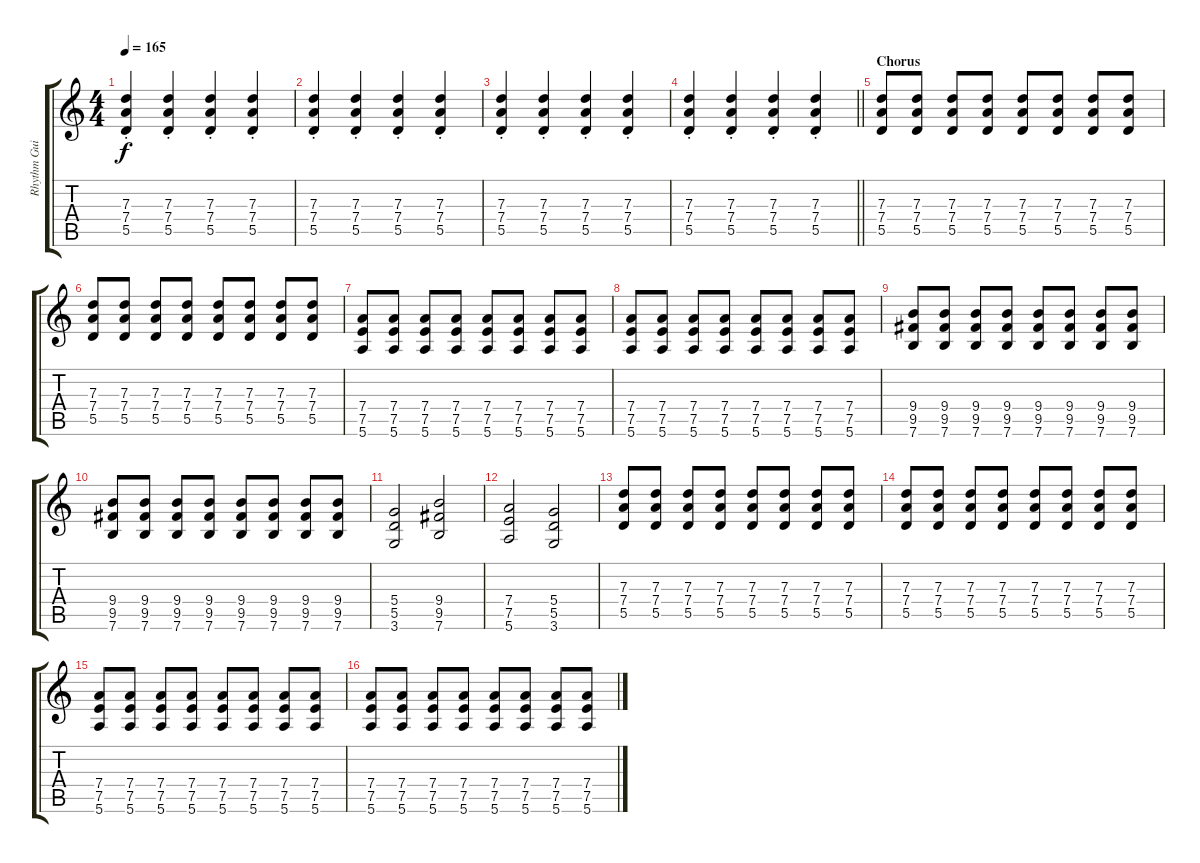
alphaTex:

\track ("Rhythm Guitar" "Rhythm Gui") {instrument overdrivenguitar}
\staff {score tabs}
\tuning (E4 B3 G3 D3 A2 E2) {hide}
\ts (4 4)
\tempo 165
\clef g2
\ks c
(7.3{st} 7.4{st} 5.5{st}).4{dy f} (7.3{st} 7.4{st} 5.5{st}).4 (7.3{st} 7.4{st} 5.5{st}).4 (7.3{st} 7.4{st} 5.5{st}).4 |
(7.3{st} 7.4{st} 5.5{st}).4 (7.3{st} 7.4{st} 5.5{st}).4 (7.3{st} 7.4{st} 5.5{st}).4 (7.3{st} 7.4{st} 5.5{st}).4 |
(7.3{st} 7.4{st} 5.5{st}).4 (7.3{st} 7.4{st} 5.5{st}).4 (7.3{st} 7.4{st} 5.5{st}).4 (7.3{st} 7.4{st} 5.5{st}).4 |
\barLineRight lightlight
(7.3{st} 7.4{st} 5.5{st}).4 (7.3{st} 7.4{st} 5.5{st}).4 (7.3{st} 7.4{st} 5.5{st}).4 (7.3{st} 7.4{st} 5.5{st}).4 |
\section ("" "Chorus")
(7.3 7.4 5.5).8 (7.3 7.4 5.5).8 (7.3 7.4 5.5).8 (7.3 7.4 5.5).8 (7.3 7.4 5.5).8 (7.3 7.4 5.5).8 (7.3 7.4 5.5).8 (7.3 7.4 5.5).8 |
(7.3 7.4 5.5).8 (7.3 7.4 5.5).8 (7.3 7.4 5.5).8 (7.3 7.4 5.5).8 (7.3 7.4 5.5).8 (7.3 7.4 5.5).8 (7.3 7.4 5.5).8 (7.3 7.4 5.5).8 |
(7.4 7.5 5.6).8 (7.4 7.5 5.6).8 (7.4 7.5 5.6).8 (7.4 7.5 5.6).8 (7.4 7.5 5.6).8 (7.4 7.5 5.6).8 (7.4 7.5 5.6).8 (7.4 7.5 5.6).8 |
(7.4 7.5 5.6).8 (7.4 7.5 5.6).8 (7.4 7.5 5.6).8 (7.4 7.5 5.6).8 (7.4 7.5 5.6).8 (7.4 7.5 5.6).8 (7.4 7.5 5.6).8 (7.4 7.5 5.6).8 |
(9.4 9.5 7.6).8 (9.4 9.5 7.6).8 (9.4 9.5 7.6).8 (9.4 9.5 7.6).8 (9.4 9.5 7.6).8 (9.4 9.5 7.6).8 (9.4 9.5 7.6).8 (9.4 9.5 7.6).8 |
(9.4 9.5 7.6).8 (9.4 9.5 7.6).8 (9.4 9.5 7.6).8 (9.4 9.5 7.6).8 (9.4 9.5 7.6).8 (9.4 9.5 7.6).8 (9.4 9.5 7.6).8 (9.4 9.5 7.6).8 |
(5.4 5.5 3.6).2 (9.4 9.5 7.6).2 |
(7.4 7.5 5.6).2 (5.4 5.5 3.6).2 |
(7.3 7.4 5.5).8 (7.3 7.4 5.5).8 (7.3 7.4 5.5).8 (7.3 7.4 5.5).8 (7.3 7.4 5.5).8 (7.3 7.4 5.5).8 (7.3 7.4 5.5).8 (7.3 7.4 5.5).8 |
(7.3 7.4 5.5).8 (7.3 7.4 5.5).8 (7.3 7.4 5.5).8 (7.3 7.4 5.5).8 (7.3 7.4 5.5).8 (7.3 7.4 5.5).8 (7.3 7.4 5.5).8 (7.3 7.4 5.5).8 |
(7.4 7.5 5.6).8 (7.4 7.5 5.6).8 (7.4 7.5 5.6).8 (7.4 7.5 5.6).8 (7.4 7.5 5.6).8 (7.4 7.5 5.6).8 (7.4 7.5 5.6).8 (7.4 7.5 5.6).8 |
(7.4 7.5 5.6).8 (7.4 7.5 5.6).8 (7.4 7.5 5.6).8 (7.4 7.5 5.6).8 (7.4 7.5 5.6).8 (7.4 7.5 5.6).8 (7.4 7.5 5.6).8 (7.4 7.5 5.6).8
